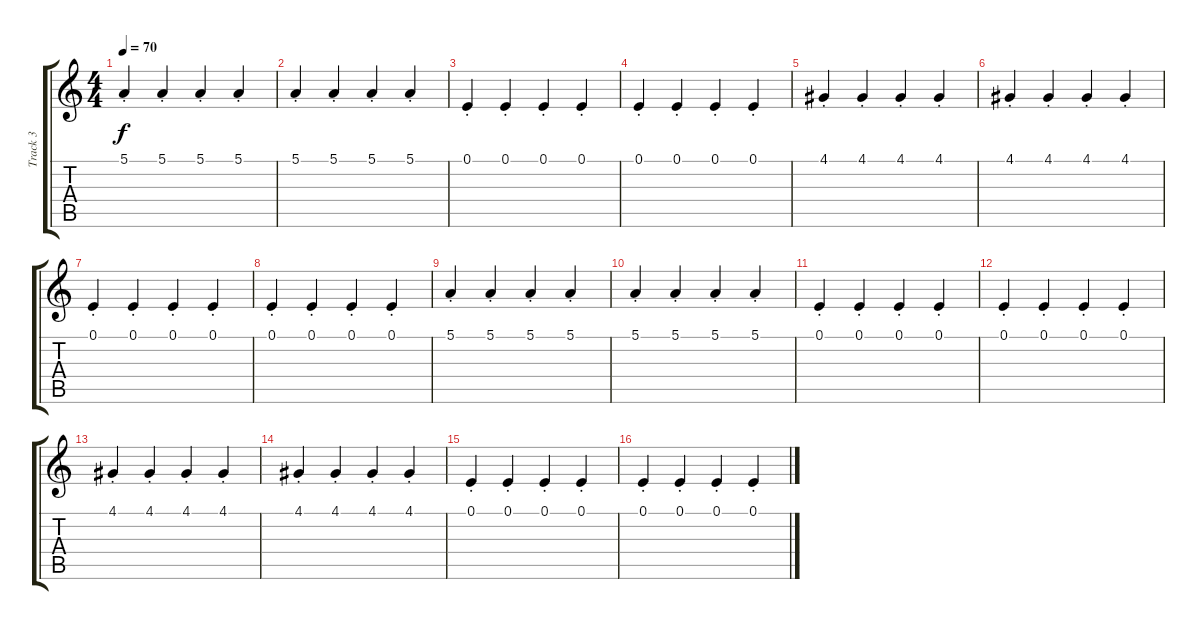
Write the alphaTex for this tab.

\track ("Track 3" "Track 3") {instrument fx3crystal}
\staff {score tabs}
\tuning (E4 B3 G3 D3 A2 E2) {hide}
\ts (4 4)
\tempo 70
\clef g2
\ks c
5.1{st}.4{dy f} 5.1{st}.4 5.1{st}.4 5.1{st}.4 |
5.1{st}.4 5.1{st}.4 5.1{st}.4 5.1{st}.4 |
0.1{st}.4 0.1{st}.4 0.1{st}.4 0.1{st}.4 |
0.1{st}.4 0.1{st}.4 0.1{st}.4 0.1{st}.4 |
4.1{st}.4 4.1{st}.4 4.1{st}.4 4.1{st}.4 |
4.1{st}.4 4.1{st}.4 4.1{st}.4 4.1{st}.4 |
0.1{st}.4 0.1{st}.4 0.1{st}.4 0.1{st}.4 |
0.1{st}.4 0.1{st}.4 0.1{st}.4 0.1{st}.4 |
5.1{st}.4 5.1{st}.4 5.1{st}.4 5.1{st}.4 |
5.1{st}.4 5.1{st}.4 5.1{st}.4 5.1{st}.4 |
0.1{st}.4 0.1{st}.4 0.1{st}.4 0.1{st}.4 |
0.1{st}.4 0.1{st}.4 0.1{st}.4 0.1{st}.4 |
4.1{st}.4 4.1{st}.4 4.1{st}.4 4.1{st}.4 |
4.1{st}.4 4.1{st}.4 4.1{st}.4 4.1{st}.4 |
0.1{st}.4 0.1{st}.4 0.1{st}.4 0.1{st}.4 |
0.1{st}.4 0.1{st}.4 0.1{st}.4 0.1{st}.4
